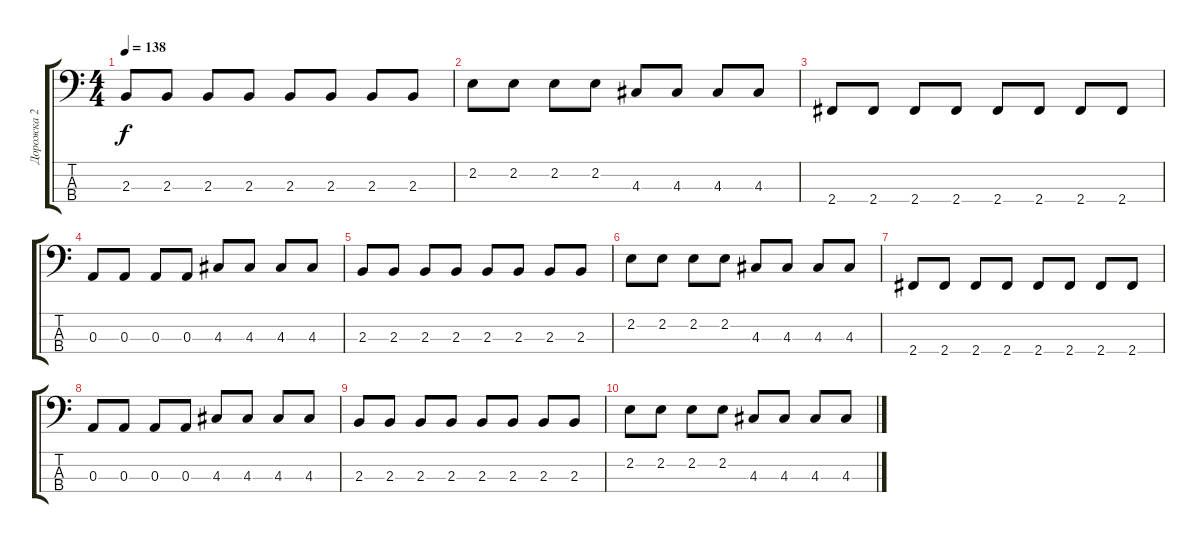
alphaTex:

\track ("Дорожка 2" "Дорожка 2") {instrument electricbassfinger}
\staff {score tabs}
\tuning (G2 D2 A1 E1) {hide}
\ts (4 4)
\tempo 138
\clef f4
\ks c
2.3.8{dy f} 2.3.8 2.3.8 2.3.8 2.3.8 2.3.8 2.3.8 2.3.8 |
2.2.8 2.2.8 2.2.8 2.2.8 4.3.8 4.3.8 4.3.8 4.3.8 |
2.4.8 2.4.8 2.4.8 2.4.8 2.4.8 2.4.8 2.4.8 2.4.8 |
0.3.8 0.3.8 0.3.8 0.3.8 4.3.8 4.3.8 4.3.8 4.3.8 |
2.3.8 2.3.8 2.3.8 2.3.8 2.3.8 2.3.8 2.3.8 2.3.8 |
2.2.8 2.2.8 2.2.8 2.2.8 4.3.8 4.3.8 4.3.8 4.3.8 |
2.4.8 2.4.8 2.4.8 2.4.8 2.4.8 2.4.8 2.4.8 2.4.8 |
0.3.8 0.3.8 0.3.8 0.3.8 4.3.8 4.3.8 4.3.8 4.3.8 |
2.3.8 2.3.8 2.3.8 2.3.8 2.3.8 2.3.8 2.3.8 2.3.8 |
2.2.8 2.2.8 2.2.8 2.2.8 4.3.8 4.3.8 4.3.8 4.3.8
